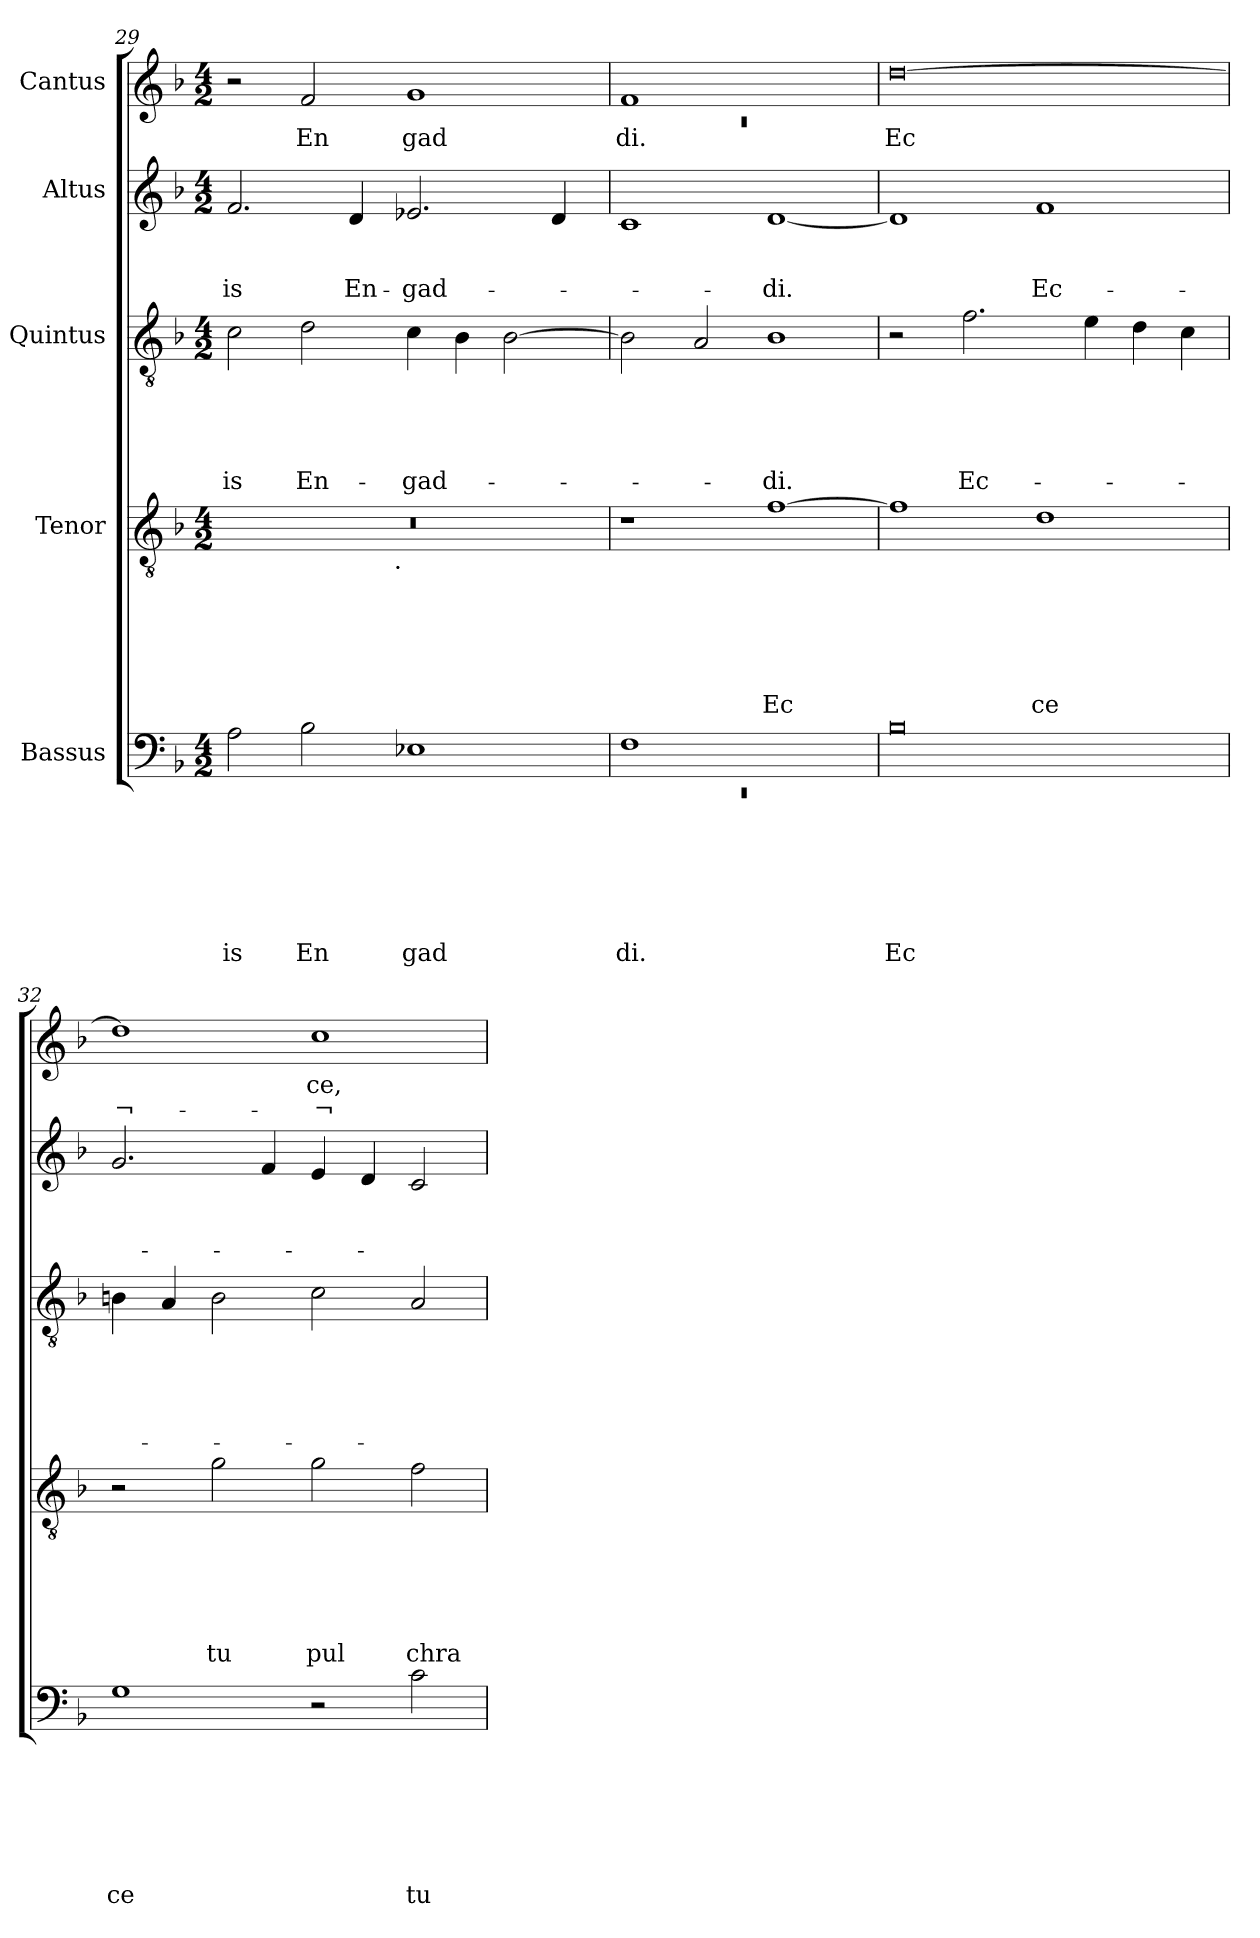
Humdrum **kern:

**kern	**text	**text	**text	**text	**text	**text	**text	**kern	**text	**text	**text	**text	**text	**text	**kern	**text	**text	**text	**text	**text	**kern	**text	**text	**text	**kern	**text	**text
*part5	*part5	*part5	*part5	*part5	*part5	*part5	*part5	*part4	*part4	*part4	*part4	*part4	*part4	*part4	*part3	*part3	*part3	*part3	*part3	*part3	*part2	*part2	*part2	*part2	*part1	*part1	*part1
*staff5	*staff5	*staff5	*staff5	*staff5	*staff5	*staff5	*staff5	*staff4	*staff4	*staff4	*staff4	*staff4	*staff4	*staff4	*staff3	*staff3	*staff3	*staff3	*staff3	*staff3	*staff2	*staff2	*staff2	*staff2	*staff1	*staff1	*staff1
*I"Bassus	*	*	*	*	*	*	*	*I"Tenor	*	*	*	*	*	*	*I"Quintus	*	*	*	*	*	*I"Altus	*	*	*	*I"Cantus	*	*
!!LO:LB:g=z
*clefF4	*	*	*	*	*	*	*	*clefGv2	*	*	*	*	*	*	*clefGv2	*	*	*	*	*	*clefG2	*	*	*	*clefG2	*	*
*ITrd-3c-5	*	*	*	*	*	*	*	*ITrd-3c-5	*	*	*	*	*	*	*	*	*	*	*	*	*ITrd-3c-5	*	*	*	*ITrd-3c-5	*	*
*k[b-e-]	*	*	*	*	*	*	*	*k[b-e-]	*	*	*	*	*	*	*k[b-]	*	*	*	*	*	*k[b-e-]	*	*	*	*k[b-e-]	*	*
*B-:	*	*	*	*	*	*	*	*B-:	*	*	*	*	*	*	*F:	*	*	*	*	*	*B-:	*	*	*	*B-:	*	*
*M4/2	*	*	*	*	*	*	*	*M4/2	*	*	*	*	*	*	*M4/2	*	*	*	*	*	*M4/2	*	*	*	*M4/2	*	*
=29	=29	=29	=29	=29	=29	=29	=29	=29	=29	=29	=29	=29	=29	=29	=29	=29	=29	=29	=29	=29	=29	=29	=29	=29	=29	=29	=29
!	!	!	!	!	!	!	!LO:LY:b	!	!	!	!	!	!	!	!	!	!	!	!	!LO:LY:b	!	!	!	!LO:LY:b	!	!	!
*	*	*	*	*	*	*	*	*^	*	*	*	*	*	*	*	*	*	*	*	*	*	*	*	*	*	*	*
2d\	.	.	.	.	.	.	is	0r	2ryy	.	.	.	.	.	.	2c\	.	.	.	.	-is	2.b-/	.	.	is	2r	.	.
!	!	!	!	!	!	!	!LO:LY:b	!	!	!	!	!	!	!	!	!	!	!	!	!	!LO:LY:b	!	!	!	!	!	!LO:LY:b	!
2e-\	.	.	.	.	.	.	En	.	4...ryy	.	.	.	.	.	.	2d\	.	.	.	.	En-	.	.	.	.	2b-/	En	.
!	!	!	!	!	!	!	!	!	!	!	!	!	!	!	!	!	!	!	!	!	!	!	!	!	!LO:LY:b	!	!	!
.	.	.	.	.	.	.	.	.	.	.	.	.	.	.	.	.	.	.	.	.	.	4g/	.	.	En-	.	.	.
!	!	!	!	!	!	!	!	!	!LO:TX:b:t=.	!	!	!	!	!	!	!	!	!	!	!	!	!	!	!	!	!	!	!
.	.	.	.	.	.	.	.	.	1ryy	.	.	.	.	.	.	.	.	.	.	.	.	.	.	.	.	.	.	.
!	!	!	!	!	!	!	!LO:LY:b	!	!	!	!	!	!	!	!	!	!	!	!	!	!LO:LY:b	!	!	!	!LO:LY:b	!	!LO:LY:b	!
1A-X	.	.	.	.	.	.	gad	.	.	.	.	.	.	.	.	4c\	.	.	.	.	-gad-	2.a-X/	.	.	-gad-	1cc	gad	.
.	.	.	.	.	.	.	.	.	.	.	.	.	.	.	.	4B-\	.	.	.	.	.	.	.	.	.	.	.	.
.	.	.	.	.	.	.	.	.	.	.	.	.	.	.	.	[>2B-\	.	.	.	.	.	.	.	.	.	.	.	.
.	.	.	.	.	.	.	.	.	.	.	.	.	.	.	.	.	.	.	.	.	.	4g/	.	.	.	.	.	.
.	.	.	.	.	.	.	.	.	32ryy	.	.	.	.	.	.	.	.	.	.	.	.	.	.	.	.	.	.	.
=30	=30	=30	=30	=30	=30	=30	=30	=30	=30	=30	=30	=30	=30	=30	=30	=30	=30	=30	=30	=30	=30	=30	=30	=30	=30	=30	=30	=30
*^	*	*	*	*	*	*	*	*	*	*	*	*	*	*	*	*	*	*	*	*	*	*	*	*	*	*^	*	*
!	!LO:N:vis=1	!	!	!	!	!	!	!LO:LY:b	!	!	!	!	!	!	!	!	!	!	!	!	!	!	!	!	!	!	!	!LO:N:vis=1	!LO:LY:b	!
*	*	*	*	*	*	*	*	*	*v	*v	*	*	*	*	*	*	*	*	*	*	*	*	*	*	*	*	*	*	*	*
1B-	0rEE	.	.	.	.	.	.	di.	1r	.	.	.	.	.	.	2B-\]	.	.	.	.	.	1f	.	.	.	1b-	0rc	di.	.
.	.	.	.	.	.	.	.	.	.	.	.	.	.	.	.	2A/	.	.	.	.	.	.	.	.	.	.	.	.	.
!	!	!	!	!	!	!	!	!	!	!	!	!	!	!	!LO:LY:b	!	!	!	!	!	!LO:LY:b	!	!	!	!LO:LY:b	!	!	!	!
1ryy	.	.	.	.	.	.	.	.	[>1b-	.	.	.	.	.	Ec	1B-	.	.	.	.	-di.	[<1g	.	.	-di.	1ryy	.	.	.
*v	*v	*	*	*	*	*	*	*	*	*	*	*	*	*	*	*	*	*	*	*	*	*	*	*	*	*v	*v	*	*
=31	=31	=31	=31	=31	=31	=31	=31	=31	=31	=31	=31	=31	=31	=31	=31	=31	=31	=31	=31	=31	=31	=31	=31	=31	=31	=31	=31
!	!	!	!	!	!	!	!LO:LY:b	!	!	!	!	!	!	!	!	!	!	!	!	!	!	!	!	!	!	!LO:LY:b	!
0e-	.	.	.	.	.	.	Ec	1b-]	.	.	.	.	.	.	2r	.	.	.	.	.	1g]	.	.	.	[>0gg	Ec	.
!	!	!	!	!	!	!	!	!	!	!	!	!	!	!	!	!	!	!	!	!LO:LY:b	!	!	!	!	!	!	!
.	.	.	.	.	.	.	.	.	.	.	.	.	.	.	2.f\	.	.	.	.	Ec-	.	.	.	.	.	.	.
!	!	!	!	!	!	!	!	!	!	!	!	!	!	!LO:LY:b	!	!	!	!	!	!	!	!	!	!LO:LY:b	!	!	!
.	.	.	.	.	.	.	.	1g	.	.	.	.	.	ce	.	.	.	.	.	.	1b-	.	.	Ec-	.	.	.
.	.	.	.	.	.	.	.	.	.	.	.	.	.	.	4e\	.	.	.	.	.	.	.	.	.	.	.	.
.	.	.	.	.	.	.	.	.	.	.	.	.	.	.	4d\	.	.	.	.	.	.	.	.	.	.	.	.
.	.	.	.	.	.	.	.	.	.	.	.	.	.	.	4c\	.	.	.	.	.	.	.	.	.	.	.	.
=32	=32	=32	=32	=32	=32	=32	=32	=32	=32	=32	=32	=32	=32	=32	=32	=32	=32	=32	=32	=32	=32	=32	=32	=32	=32	=32	=32
!	!	!	!	!	!	!	!LO:LY:b	!	!	!	!	!	!	!	!	!	!	!	!	!	!	!	!	!	!	!	!LO:LY:b
1c	.	.	.	.	.	.	ce	2r	.	.	.	.	.	.	4Bn\	.	.	.	.	.	2.cc/	.	.	.	1gg]	.	¬-
.	.	.	.	.	.	.	.	.	.	.	.	.	.	.	4A/	.	.	.	.	.	.	.	.	.	.	.	.
!	!	!	!	!	!	!	!	!	!	!	!	!	!	!LO:LY:b	!	!	!	!	!	!	!	!	!	!	!	!	!
.	.	.	.	.	.	.	.	2cc\	.	.	.	.	.	tu	2B\	.	.	.	.	.	.	.	.	.	.	.	.
.	.	.	.	.	.	.	.	.	.	.	.	.	.	.	.	.	.	.	.	.	4b-/	.	.	.	.	.	.
!	!	!	!	!	!	!	!	!	!	!	!	!	!	!LO:LY:b	!	!	!	!	!	!	!	!	!	!	!	!LO:LY:b	!LO:LY:b
2r	.	.	.	.	.	.	.	2cc\	.	.	.	.	.	pul	2c\	.	.	.	.	.	4a/	.	.	.	1ff	ce,	-¬-
.	.	.	.	.	.	.	.	.	.	.	.	.	.	.	.	.	.	.	.	.	4g/	.	.	.	.	.	.
!	!	!	!	!	!	!	!LO:LY:b	!	!	!	!	!	!	!LO:LY:b	!	!	!	!	!	!	!	!	!	!	!	!	!
2f\	.	.	.	.	.	.	tu	2b-\	.	.	.	.	.	chra	2A/	.	.	.	.	.	2f/	.	.	.	.	.	.
=	=	=	=	=	=	=	=	=	=	=	=	=	=	=	=	=	=	=	=	=	=	=	=	=	=	=	=
*-	*-	*-	*-	*-	*-	*-	*-	*-	*-	*-	*-	*-	*-	*-	*-	*-	*-	*-	*-	*-	*-	*-	*-	*-	*-	*-	*-
